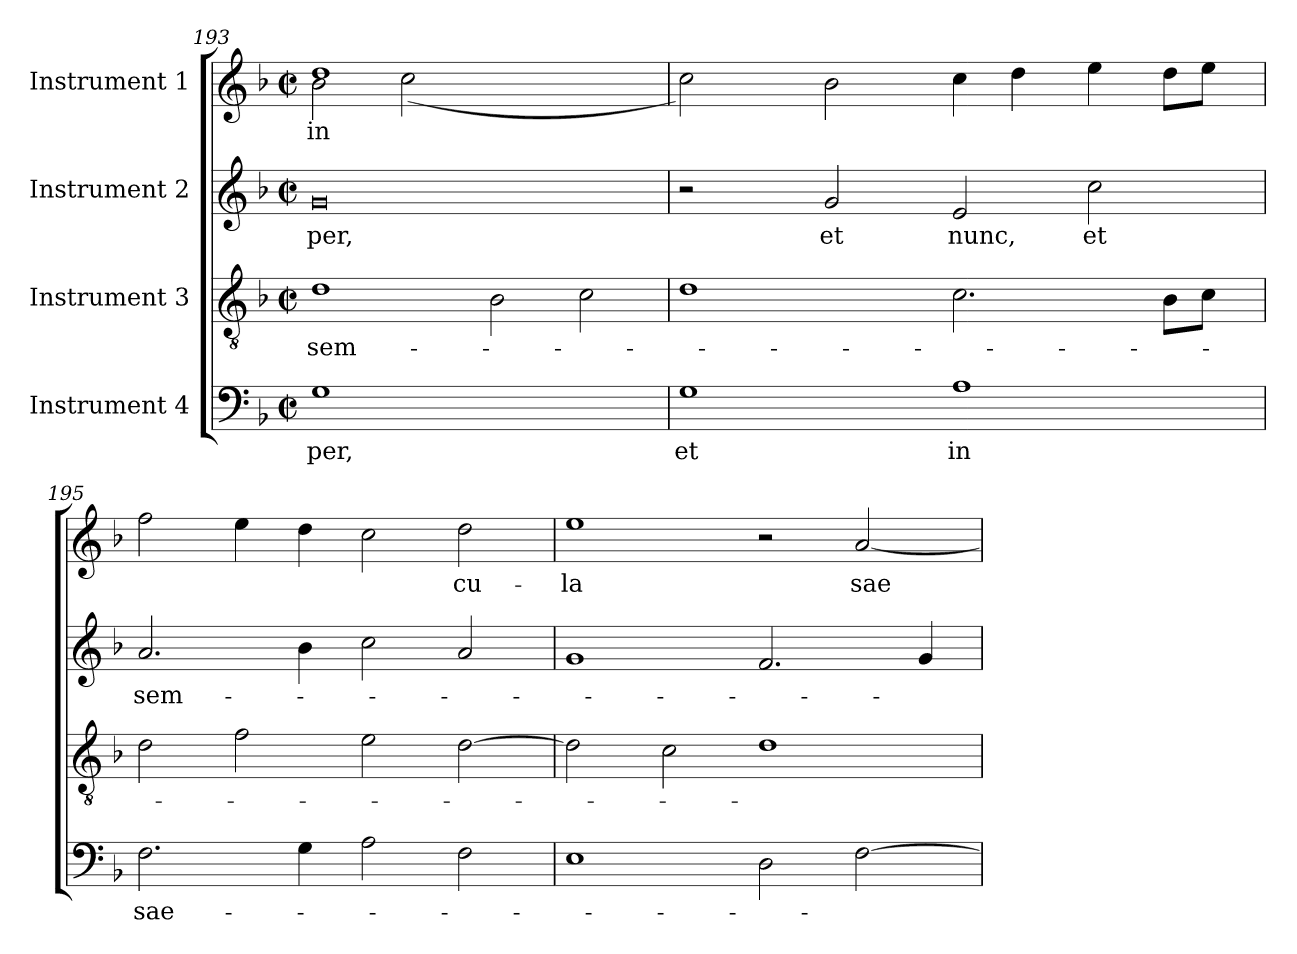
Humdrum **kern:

**kern	**text	**kern	**text	**kern	**text	**kern	**text
*part4	*part4	*part3	*part3	*part2	*part2	*part1	*part1
*staff4	*staff4	*staff3	*staff3	*staff2	*staff2	*staff1	*staff1
*I"Instrument 4	*	*I"Instrument 3	*	*I"Instrument 2	*	*I"Instrument 1	*
*clefF4	*	*clefGv2	*	*clefG2	*	*clefG2	*
*k[b-]	*	*k[b-]	*	*k[b-]	*	*k[b-]	*
*F:	*	*F:	*	*F:	*	*F:	*
*M2/2	*	*M2/2	*	*M2/2	*	*M2/2	*
*met(c|)	*	*met(c|)	*	*met(c|)	*	*met(c|)	*
=193	=193	=193	=193	=193	=193	=193	=193
!	!LO:LY:b:cj	!	!LO:LY:b	!LO:N:vis=0	!LO:LY:b:cj	!	!LO:LY:b:cj
*	*	*	*	*	*	*^	*
!	!	!	!	!	!	!	!	!LO:LY:b:cj
1G	-per,	1d	sem-	1g	-per,	1dd	2b-\	in
.	.	.	.	.	.	.	(<2cc\	.
1ryy	.	2B-\	.	1ryy	.	1ryy	1ryy	.
.	.	2c\	.	.	.	.	.	.
!!LO:LB:g=z	!!
=194	=194	=194	=194	=194	=194	=194	=194	=194
!	!LO:LY:b:cj	!	!	!	!	!	!	!
*	*	*^	*	*	*	*	*	*
1G	et	1d	2ryy	.	2r	.	2cc\)	4ryy	.
.	.	.	.	.	.	.	.	8ryy	.
.	.	.	.	.	.	.	.	32ryy	.
.	.	.	.	.	.	.	.	1ryy	.
!	!	!	!	!	!	!LO:LY:b:cj	!	!	!
.	.	.	8ryy	.	2g/	et	2b-\	.	.
.	.	.	32.ryy	.	.	.	.	.	.
.	.	.	1ryy	.	.	.	.	.	.
!	!LO:LY:b:cj	!	!	!	!	!LO:LY:b:cj	!	!	!
1A	in	2.c\	.	.	2e/	nunc,	4cc\	.	.
.	.	.	.	.	.	.	4dd\	.	.
.	.	.	.	.	.	.	.	2ryy	.
!	!	!	!	!	!	!LO:LY:b:cj	!	!	!
.	.	.	.	.	2cc\	et	4ee\	.	.
.	.	.	4ryy	.	.	.	.	.	.
.	.	8B-\L	.	.	.	.	8dd\L	.	.
.	.	8c\J	.	.	.	.	8ee\J	.	.
.	.	.	.	.	.	.	.	16.ryy	.
.	.	.	16ryy	.	.	.	.	.	.
.	.	.	64ryy	.	.	.	.	.	.
=195	=195	=195	=195	=195	=195	=195	=195	=195	=195
!	!LO:LY:b	!	!	!	!	!LO:LY:b	!	!	!
*	*	*v	*v	*	*	*	*v	*v	*
2.F\	sae-	2d\	.	2.a/	sem-	2ff\	.
.	.	2f\	.	.	.	4ee\	.
4G\	.	.	.	4b-\	.	4dd\	.
2A\	.	2e\	.	2cc\	.	2cc\	.
!	!	!	!	!	!	!	!LO:LY:b:cj
2F\	.	[>2d\	.	2a/	.	2dd\	-cu-
=196	=196	=196	=196	=196	=196	=196	=196
!	!	!	!	!	!	!	!LO:LY:b:cj
1E	.	2d\]	.	1g	.	1ee	-la
.	.	2c\	.	.	.	.	.
2D\	.	1d	.	2.f/	.	2r	.
!	!	!	!	!	!	!	!LO:LY:b
[>2F\	.	.	.	.	.	[<2a/	sae-
.	.	.	.	4g/	.	.	.
=	=	=	=	=	=	=	=
*-	*-	*-	*-	*-	*-	*-	*-
